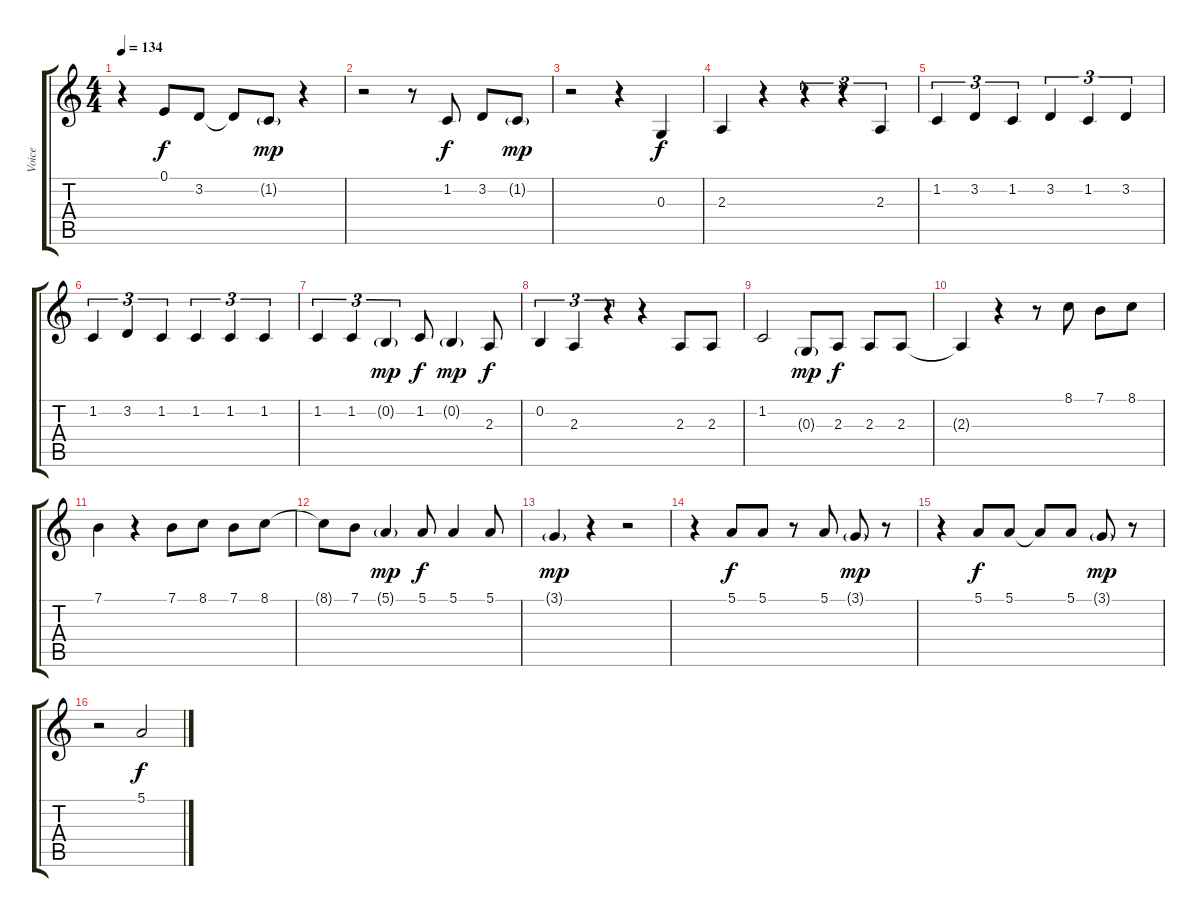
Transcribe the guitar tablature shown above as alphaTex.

\track ("Voice" "Voice") {instrument altosax}
\staff {score tabs}
\tuning (E4 B3 G3 D3 A2 E2) {hide}
\ts (4 4)
\tempo 134
\clef g2
\ks c
r.4{dy mp} 0.1.8{dy f} 3.2.8 3.2{t}.8 1.2{g}.8{dy mp} r.4 |
r.2 r.8 1.2.8{dy f} 3.2.8 1.2{g}.8{dy mp} |
r.2 r.4 0.3.4{dy f} |
2.3.4 r.4 r.4{tu (3 2)} r.4{tu (3 2)} 2.3.4{tu (3 2)} |
1.2.4{tu (3 2)} 3.2.4{tu (3 2)} 1.2.4{tu (3 2)} 3.2.4{tu (3 2)} 1.2.4{tu (3 2)} 3.2.4{tu (3 2)} |
1.2.4{tu (3 2)} 3.2.4{tu (3 2)} 1.2.4{tu (3 2)} 1.2.4{tu (3 2)} 1.2.4{tu (3 2)} 1.2.4{tu (3 2)} |
1.2.4{tu (3 2)} 1.2.4{tu (3 2)} 0.2{g}.4{tu (3 2) dy mp} 1.2.8{dy f} 0.2{g}.4{dy mp} 2.3.8{dy f} |
0.2.4{tu (3 2)} 2.3.4{tu (3 2)} r.4{tu (3 2)} r.4 2.3.8 2.3.8 |
1.2.2 0.3{g}.8{dy mp} 2.3.8{dy f} 2.3.8 2.3.8 |
2.3{t}.4 r.4 r.8 8.1.8 7.1.8 8.1.8 |
7.1.4 r.4 7.1.8 8.1.8 7.1.8 8.1.8 |
8.1{t}.8 7.1.8 5.1{g}.4{dy mp} 5.1.8{dy f} 5.1.4 5.1.8 |
3.1{g}.4{dy mp} r.4 r.2 |
r.4 5.1.8{dy f} 5.1.8 r.8 5.1.8 3.1{g}.8{dy mp} r.8 |
r.4 5.1.8{dy f} 5.1.8 5.1{t}.8 5.1.8 3.1{g}.8{dy mp} r.8 |
r.2 5.1.2{dy f}
